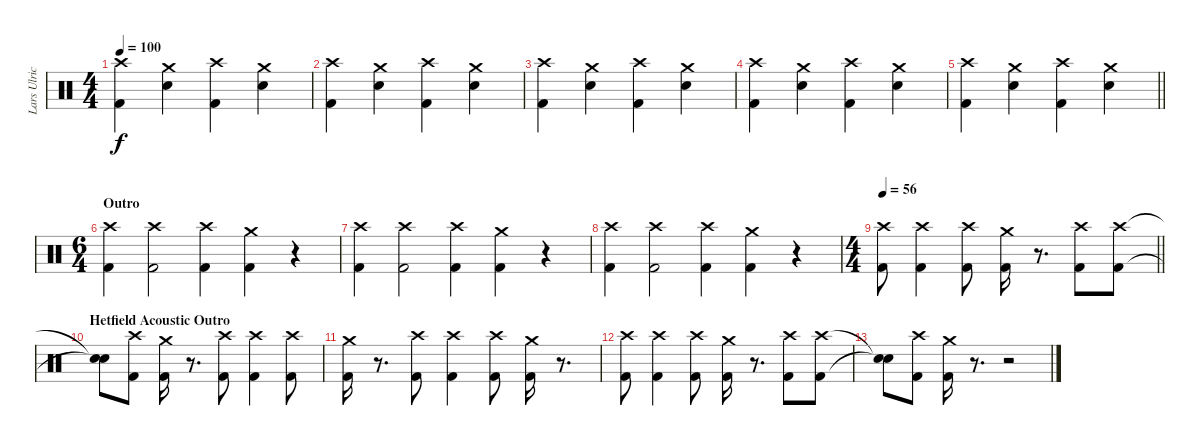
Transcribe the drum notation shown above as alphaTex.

\track ("Lars Ulrich" "Lars Ulric") {instrument percussion}
\staff {score}
\articulation defaults
\ts (4 4)
\tempo 100
\clef neutral
\ks c
("Crash high (hit)" "Kick (hit) 2").4{dy f} ("Crash medium (hit)" "Electric Snare (hit)").4 ("Crash high (hit)" "Kick (hit) 2").4 ("Crash medium (hit)" "Electric Snare (hit)").4 |
("Crash high (hit)" "Kick (hit) 2").4 ("Crash medium (hit)" "Electric Snare (hit)").4 ("Crash high (hit)" "Kick (hit) 2").4 ("Crash medium (hit)" "Electric Snare (hit)").4 |
("Crash high (hit)" "Kick (hit) 2").4 ("Crash medium (hit)" "Electric Snare (hit)").4 ("Crash high (hit)" "Kick (hit) 2").4 ("Crash medium (hit)" "Electric Snare (hit)").4 |
("Crash high (hit)" "Kick (hit) 2").4 ("Crash medium (hit)" "Electric Snare (hit)").4 ("Crash high (hit)" "Kick (hit) 2").4 ("Crash medium (hit)" "Electric Snare (hit)").4 |
\barLineRight lightlight
("Crash high (hit)" "Kick (hit) 2").4 ("Crash medium (hit)" "Electric Snare (hit)").4 ("Crash high (hit)" "Kick (hit) 2").4 ("Crash medium (hit)" "Electric Snare (hit)").4 |
\ts (6 4)
\section ("" "Outro")
("Crash high (hit)" "Kick (hit) 2").4 ("Crash high (hit)" "Kick (hit) 2").2 ("Crash high (hit)" "Kick (hit) 2").4 ("Crash medium (hit)" "Kick (hit) 2").4 r.4 |
("Crash high (hit)" "Kick (hit) 2").4 ("Crash high (hit)" "Kick (hit) 2").2 ("Crash high (hit)" "Kick (hit) 2").4 ("Crash medium (hit)" "Kick (hit) 2").4 r.4 |
("Crash high (hit)" "Kick (hit) 2").4 ("Crash high (hit)" "Kick (hit) 2").2 ("Crash high (hit)" "Kick (hit) 2").4 ("Crash medium (hit)" "Kick (hit) 2").4 r.4 |
\ts (4 4)
\tempo 56
\barLineRight lightlight
("Crash high (hit)" "Kick (hit) 2").8 ("Crash high (hit)" "Kick (hit) 2").4 ("Crash high (hit)" "Kick (hit) 2").8 ("Crash medium (hit)" "Kick (hit) 2").16 r.8{d} ("Crash high (hit)" "Kick (hit) 2").8 ("Crash high (hit)" "Kick (hit) 2").8 |
\section ("" "Hetfield Acoustic Outro")
("Snare (hit)"{t} "Snare (hit)"{t}).8 ("Crash high (hit)" "Kick (hit) 2").8 ("Crash medium (hit)" "Kick (hit) 2").16 r.8{d} ("Crash high (hit)" "Kick (hit) 2").8{volume 12} ("Crash high (hit)" "Kick (hit) 2").4 ("Crash high (hit)" "Kick (hit) 2").8 |
("Crash medium (hit)" "Kick (hit) 2").16 r.8{d} ("Crash high (hit)" "Kick (hit) 2").8{volume 8} ("Crash high (hit)" "Kick (hit) 2").4 ("Crash high (hit)" "Kick (hit) 2").8 ("Crash medium (hit)" "Kick (hit) 2").16 r.8{d} |
("Crash high (hit)" "Kick (hit) 2").8{volume 4} ("Crash high (hit)" "Kick (hit) 2").4 ("Crash high (hit)" "Kick (hit) 2").8 ("Crash medium (hit)" "Kick (hit) 2").16 r.8{d} ("Crash high (hit)" "Kick (hit) 2").8{volume 0} ("Crash high (hit)" "Kick (hit) 2").8 |
("Snare (hit)"{t} "Snare (hit)"{t}).8 ("Crash high (hit)" "Kick (hit) 2").8 ("Crash medium (hit)" "Kick (hit) 2").16 r.8{d} r.2
